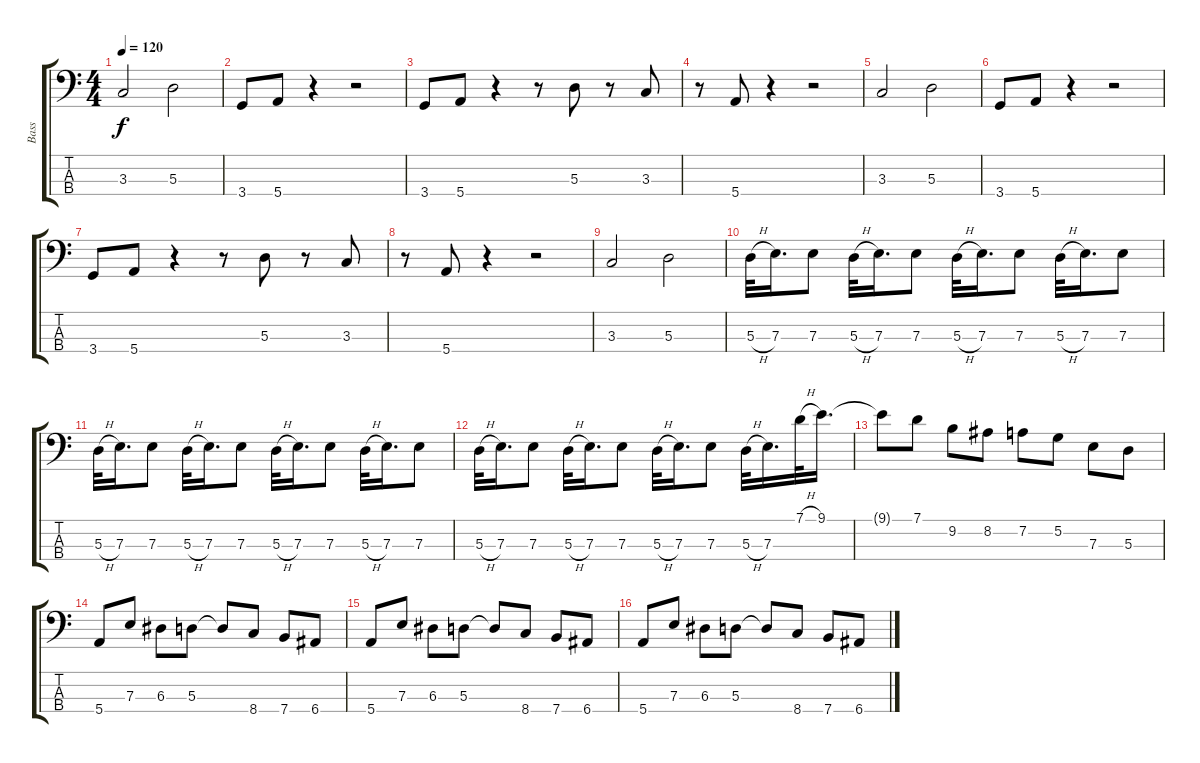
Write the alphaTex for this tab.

\track ("Bass" "Bass") {instrument electricbassfinger}
\staff {score tabs}
\tuning (G2 D2 A1 E1) {hide}
\ts (4 4)
\tempo 120
\clef f4
\ks c
3.3.2{dy f} 5.3.2 |
3.4.8 5.4.8 r.4 r.2 |
3.4.8 5.4.8 r.4 r.8 5.3.8 r.8 3.3.8 |
r.8 5.4.8 r.4 r.2 |
3.3.2 5.3.2 |
3.4.8 5.4.8 r.4 r.2 |
3.4.8 5.4.8 r.4 r.8 5.3.8 r.8 3.3.8 |
r.8 5.4.8 r.4 r.2 |
3.3.2 5.3.2 |
5.3{h}.32 7.3.16{d} 7.3.8 5.3{h}.32 7.3.16{d} 7.3.8 5.3{h}.32 7.3.16{d} 7.3.8 5.3{h}.32 7.3.16{d} 7.3.8 |
5.3{h}.32 7.3.16{d} 7.3.8 5.3{h}.32 7.3.16{d} 7.3.8 5.3{h}.32 7.3.16{d} 7.3.8 5.3{h}.32 7.3.16{d} 7.3.8 |
5.3{h}.32 7.3.16{d} 7.3.8 5.3{h}.32 7.3.16{d} 7.3.8 5.3{h}.32 7.3.16{d} 7.3.8 5.3{h}.32 7.3.16{d} 7.1{h}.32 9.1.16{d} |
9.1{t}.8 7.1.8 9.2.8 8.2.8 7.2.8 5.2.8 7.3.8 5.3.8 |
5.4.8 7.3.8 6.3.8 5.3.8 5.3{t}.8 8.4.8 7.4.8 6.4.8 |
5.4.8 7.3.8 6.3.8 5.3.8 5.3{t}.8 8.4.8 7.4.8 6.4.8 |
5.4.8 7.3.8 6.3.8 5.3.8 5.3{t}.8 8.4.8 7.4.8 6.4.8
